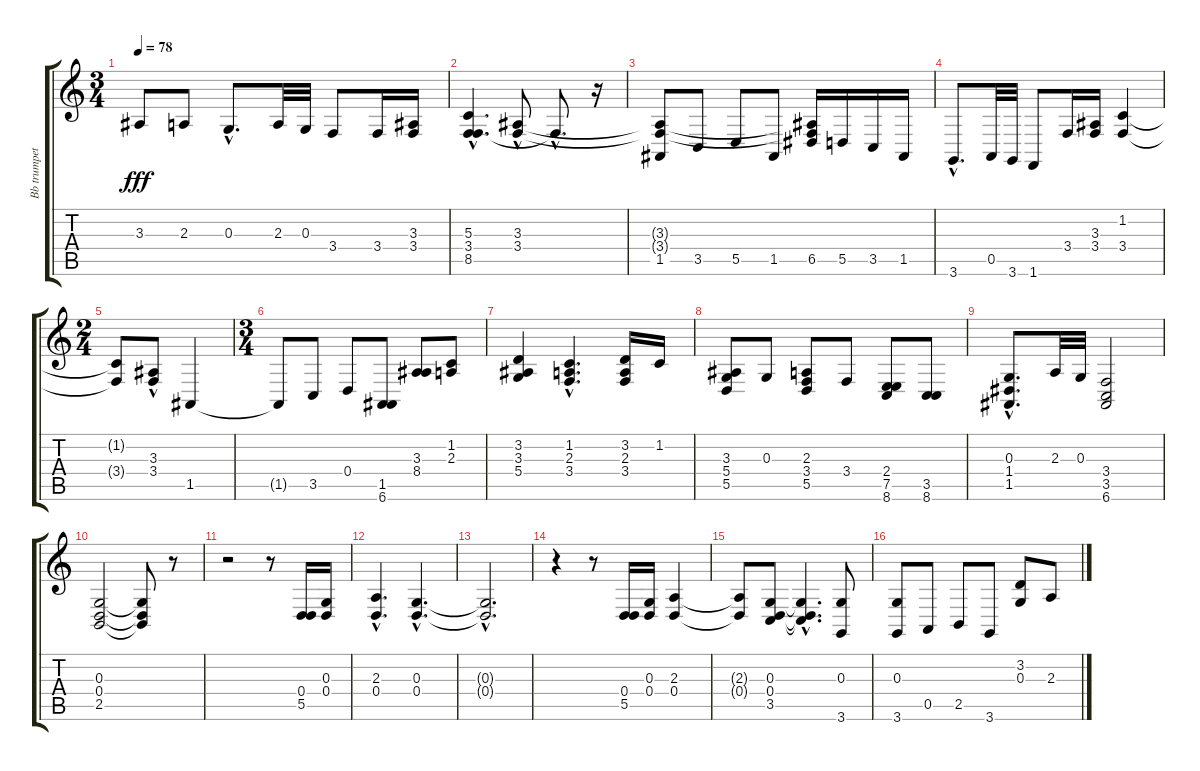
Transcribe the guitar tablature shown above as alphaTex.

\track ("Bb trumpet" "Bb trumpet") {instrument trumpet}
\staff {score tabs}
\tuning (E4 B3 G3 D3 A2 E2) {hide}
\ts (3 4)
\tempo 78
\clef g2
\ks c
3.3.8{dy fff} 2.3.8 0.3{hac}.8{d} 2.3.32 0.3.32 3.4.8 3.4.16 (3.3 3.4).16 |
(5.3{hac} 3.4{hac} 8.5).4{d} (3.3{hac} 3.4{hac}).8 8.5{hac t}.8{d} r.16 |
(3.3{t} 3.4{t} 1.5).8 3.5.8 5.5.8 1.5.8 (3.3{t} 3.4{t} 6.5).16 5.5.16 3.5.16 1.5.16 |
3.6{hac}.8{d} 0.5.32 3.6.32 1.6.8 3.4.16 (3.3 3.4).16 (1.2 3.4).4 |
\ts (2 4)
(1.2{t} 3.4{t}).8 (3.3{hac} 3.4{hac}).8 1.5.4 |
\ts (3 4)
1.5{t}.8 3.5.8 0.4.8 (1.5 6.6).8 (3.3 8.4).8 (1.2 2.3).8 |
(3.2 3.3 5.4).4 (1.2{hac} 2.3{hac} 3.4{hac}).4{d} (3.2 2.3 3.4).16 1.2.16 |
(3.3 5.4 5.5).8 0.3.8 (2.3 3.4 5.5).8 3.4.8 (2.4 7.5 8.6).8 (3.5 8.6).8 |
(0.3{hac} 1.4 1.5).8{d} 2.3.32 0.3.32 (3.4 3.5 6.6).2 |
(0.3 0.4 2.5).2 (0.3{t} 0.4{t} 2.5{t}).8 r.8 |
r.2 r.8 (0.4 5.5).16 (0.3 0.4).16 |
(2.3{hac} 0.4{hac}).4{d} (0.3{hac} 0.4{hac}).4{d} |
(0.3{hac t} 0.4{hac t}).2{d} |
r.4 r.8 (0.4 5.5).16 (0.3 0.4).16 (2.3 0.4).4 |
(2.3{t} 0.4{t}).8 (0.3 0.4 3.5).8 (0.3{hac t} 0.4{hac t} 3.5{hac t}).4{d} (0.3 3.6).8 |
(0.3 3.6).8 0.5.8 2.5.8 3.6.8 (3.2 0.3).8 2.3.8
